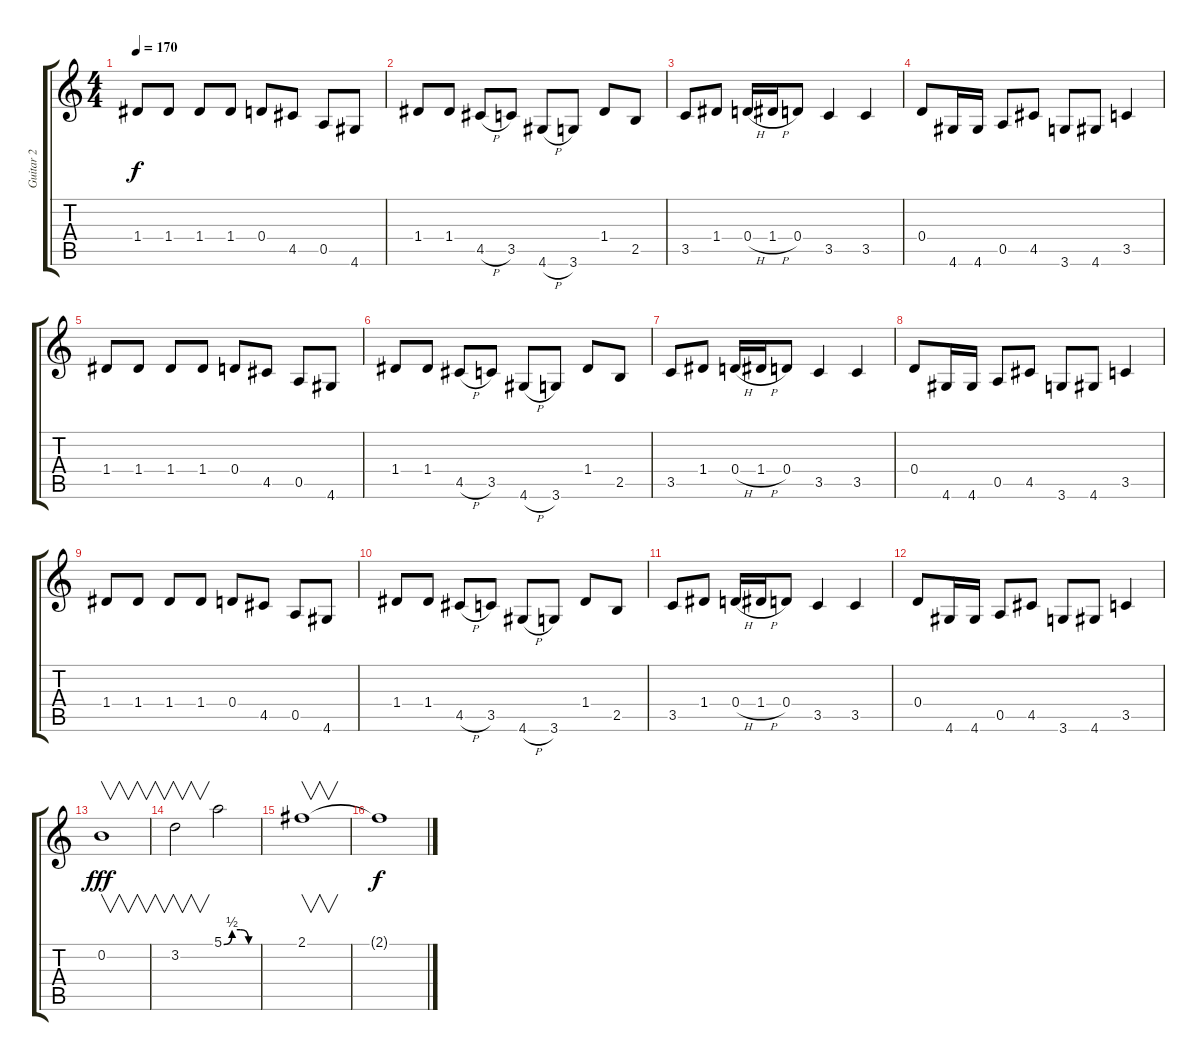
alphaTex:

\track ("Guitar 2            " "Guitar 2  ") {instrument distortionguitar}
\staff {score tabs}
\tuning (E4 B3 G3 D3 A2 E2) {hide}
\ts (4 4)
\tempo 170
\clef g2
\ks c
1.4.8{dy f} 1.4.8 1.4.8 1.4.8 0.4.8 4.5.8 0.5.8 4.6.8 |
1.4.8 1.4.8 4.5{h}.8 3.5.8 4.6{h}.8 3.6.8 1.4.8 2.5.8 |
3.5.8 1.4.8 0.4{h}.16 1.4{h}.16 0.4.8 3.5.4 3.5.4 |
0.4.8 4.6.16 4.6.16 0.5.8 4.5.8 3.6.8 4.6.8 3.5.4 |
1.4.8 1.4.8 1.4.8 1.4.8 0.4.8 4.5.8 0.5.8 4.6.8 |
1.4.8 1.4.8 4.5{h}.8 3.5.8 4.6{h}.8 3.6.8 1.4.8 2.5.8 |
3.5.8 1.4.8 0.4{h}.16 1.4{h}.16 0.4.8 3.5.4 3.5.4 |
0.4.8 4.6.16 4.6.16 0.5.8 4.5.8 3.6.8 4.6.8 3.5.4 |
1.4.8 1.4.8 1.4.8 1.4.8 0.4.8 4.5.8 0.5.8 4.6.8 |
1.4.8 1.4.8 4.5{h}.8 3.5.8 4.6{h}.8 3.6.8 1.4.8 2.5.8 |
3.5.8 1.4.8 0.4{h}.16 1.4{h}.16 0.4.8 3.5.4 3.5.4 |
0.4.8 4.6.16 4.6.16 0.5.8 4.5.8 3.6.8 4.6.8 3.5.4 |
0.2.1{v dy fff} |
3.2.2{v} 5.1{be (custom 0 0 15 2 30 2 45 0 60 0)}.2 |
2.1.1{v} |
2.1{t}.1{dy f}
